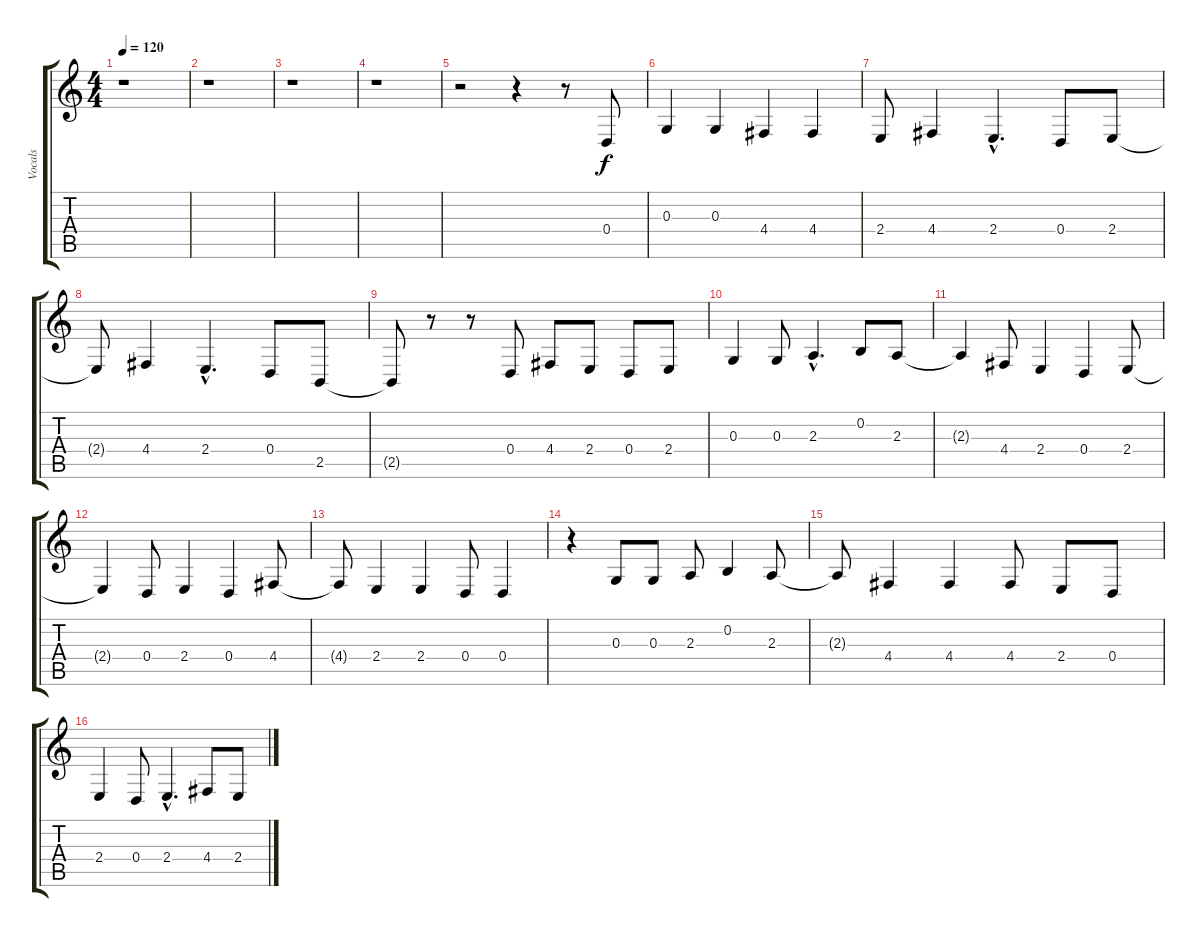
\track ("Vocals" "Vocals") {instrument clarinet}
\staff {score tabs}
\tuning (E4 B3 G3 D3 A2 E2) {hide}
\ts (4 4)
\tempo 120
\clef g2
\ks c
r.1{dy f instrument clarinet} |
r.1 |
r.1 |
r.1 |
r.2 r.4 r.8 0.4.8 |
0.3.4 0.3.4 4.4.4 4.4.4 |
2.4.8 4.4.4 2.4{hac}.4{d} 0.4.8 2.4.8 |
2.4{t}.8 4.4.4 2.4{hac}.4{d} 0.4.8 2.5.8 |
2.5{t}.8 r.8 r.8 0.4.8 4.4.8 2.4.8 0.4.8 2.4.8 |
0.3.4 0.3.8 2.3{hac}.4{d} 0.2.8 2.3.8 |
2.3{t}.4 4.4.8 2.4.4 0.4.4 2.4.8 |
2.4{t}.4 0.4.8 2.4.4 0.4.4 4.4.8 |
4.4{t}.8 2.4.4 2.4.4 0.4.8 0.4.4 |
r.4 0.3.8 0.3.8 2.3.8 0.2.4 2.3.8 |
2.3{t}.8 4.4.4 4.4.4 4.4.8 2.4.8 0.4.8 |
2.4.4 0.4.8 2.4{hac}.4{d} 4.4.8 2.4.8
